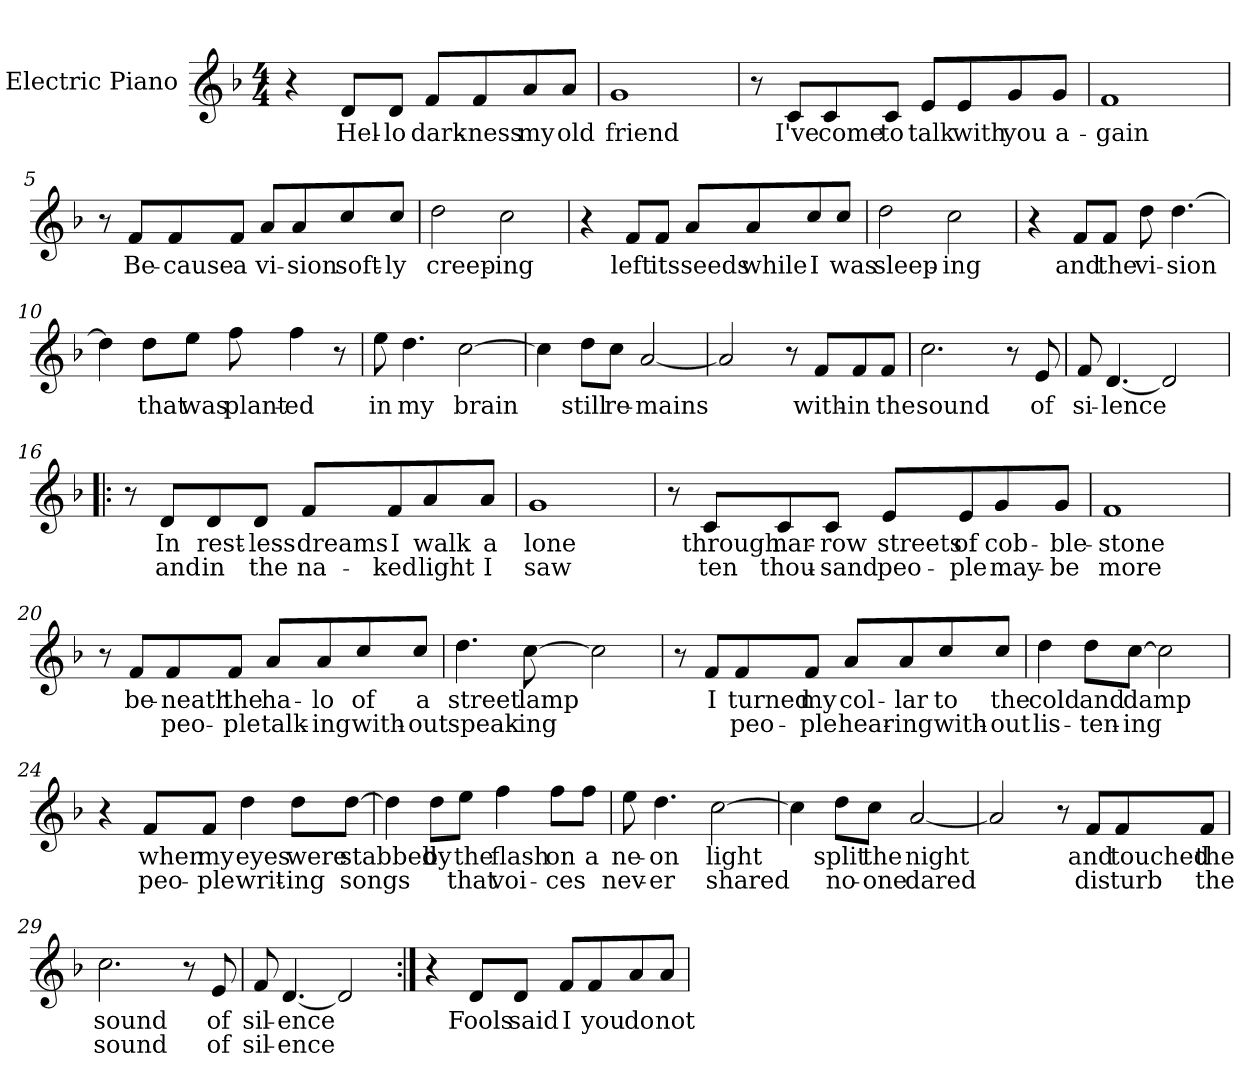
**kern	**text	**text
*part1	*part1	*part1
*staff1	*staff1	*staff1
*I"Electric Piano	*	*
*I'E.Pno	*	*
*clefG2	*	*
*k[b-]	*	*
*F:	*	*
*M4/4	*	*
=1	=1	=1
4r	.	.
!	!LO:LY:b	!
8d/L	Hel-	.
!	!LO:LY:b	!
8d/J	-lo	.
!	!LO:LY:b	!
8f/L	dark-	.
!	!LO:LY:b	!
8f/	-ness	.
!	!LO:LY:b	!
8a/	my	.
!	!LO:LY:b	!
8a/J	old	.
=2	=2	=2
!	!LO:LY:b	!
1g	friend	.
=3	=3	=3
8r	.	.
!	!LO:LY:b	!
8c/L	I've	.
!	!LO:LY:b	!
8c/	come	.
!	!LO:LY:b	!
8c/J	to	.
!	!LO:LY:b	!
8e/L	talk	.
!	!LO:LY:b	!
8e/	with	.
!	!LO:LY:b	!
8g/	you	.
!	!LO:LY:b	!
8g/J	a-	.
=4	=4	=4
!	!LO:LY:b	!
1f	-gain	.
!!LO:LB:g=z
=5	=5	=5
8r	.	.
!	!LO:LY:b	!
8f/L	Be-	.
!	!LO:LY:b	!
8f/	-cause	.
!	!LO:LY:b	!
8f/J	a	.
!	!LO:LY:b	!
8a/L	vi-	.
!	!LO:LY:b	!
8a/	-sion	.
!	!LO:LY:b	!
8cc/	soft-	.
!	!LO:LY:b	!
8cc/J	-ly	.
=6	=6	=6
!	!LO:LY:b	!
2dd\	creep-	.
!	!LO:LY:b	!
2cc\	-ing	.
=7	=7	=7
4r	.	.
!	!LO:LY:b	!
8f/L	left	.
!	!LO:LY:b	!
8f/J	its	.
!	!LO:LY:b	!
8a/L	seeds	.
!	!LO:LY:b	!
8a/	while	.
!	!LO:LY:b	!
8cc/	I	.
!	!LO:LY:b	!
8cc/J	was	.
=8	=8	=8
!	!LO:LY:b	!
2dd\	sleep-	.
!	!LO:LY:b	!
2cc\	-ing	.
!!LO:LB:g=z
=9	=9	=9
4r	.	.
!	!LO:LY:b	!
8f/L	and	.
!	!LO:LY:b	!
8f/J	the	.
!	!LO:LY:b	!
8dd\	vi-	.
!	!LO:LY:b	!
[4.dd\	-sion	.
=10	=10	=10
4dd\]	.	.
!	!LO:LY:b	!
8dd\L	that	.
!	!LO:LY:b	!
8ee\J	was	.
!	!LO:LY:b	!
8ff\	plant-	.
!	!LO:LY:b	!
4ff\	-ed	.
8r	.	.
=11	=11	=11
!	!LO:LY:b	!
8ee\	in	.
!	!LO:LY:b	!
4.dd\	my	.
!	!LO:LY:b	!
[2cc\	brain	.
!!LO:LB:g=z
=12	=12	=12
4cc\]	.	.
!	!LO:LY:b	!
8dd\L	still	.
!	!LO:LY:b	!
8cc\J	re-	.
!	!LO:LY:b	!
[2a/	-mains	.
=13	=13	=13
2a/]	.	.
8r	.	.
!	!LO:LY:b	!
8f/L	with-	.
!	!LO:LY:b	!
8f/	-in	.
!	!LO:LY:b	!
8f/J	the	.
=14	=14	=14
!	!LO:LY:b	!
2.cc\	sound	.
8r	.	.
!	!LO:LY:b	!
8e/	of	.
=15	=15	=15
!	!LO:LY:b	!
8f/	si-	.
!	!LO:LY:b	!
[4.d/	-lence	.
2d/]	.	.
!!LO:LB:g=z
=16!|:	=16!|:	=16!|:
8r	.	.
!	!LO:LY:b	!LO:LY:b
8d/L	In	and
!	!LO:LY:b	!LO:LY:b
8d/	rest-	in
!	!LO:LY:b	!LO:LY:b
8d/J	-less	the
!	!LO:LY:b	!LO:LY:b
8f/L	dreams	na-
!	!LO:LY:b	!LO:LY:b
8f/	I	-ked
!	!LO:LY:b	!LO:LY:b
8a/	walk	light
!	!LO:LY:b	!LO:LY:b
8a/J	a	I
=17	=17	=17
!	!LO:LY:b	!LO:LY:b
1g	lone	saw
=18	=18	=18
8r	.	.
!	!LO:LY:b	!LO:LY:b
8c/L	through	ten
!	!LO:LY:b	!LO:LY:b
8c/	nar-	thou-
!	!LO:LY:b	!LO:LY:b
8c/J	-row	-sand
!	!LO:LY:b	!LO:LY:b
8e/L	streets	peo-
!	!LO:LY:b	!LO:LY:b
8e/	of	-ple
!	!LO:LY:b	!LO:LY:b
8g/	cob-	may-
!	!LO:LY:b	!LO:LY:b
8g/J	-ble-	-be
=19	=19	=19
!	!LO:LY:b	!LO:LY:b
1f	-stone	more
!!LO:LB:g=z
=20	=20	=20
8r	.	.
!	!LO:LY:b	!
8f/L	be-	.
!	!LO:LY:b	!LO:LY:b
8f/	-neath	peo-
!	!LO:LY:b	!LO:LY:b
8f/J	the	-ple
!	!LO:LY:b	!LO:LY:b
8a/L	ha-	talk-
!	!LO:LY:b	!LO:LY:b
8a/	-lo	-ing
!	!LO:LY:b	!LO:LY:b
8cc/	of	with-
!	!LO:LY:b	!LO:LY:b
8cc/J	a	-out
=21	=21	=21
!	!LO:LY:b	!LO:LY:b
4.dd\	street	speak-
!	!LO:LY:b	!LO:LY:b
[8cc\	lamp	-ing
2cc\]	.	.
=22	=22	=22
8r	.	.
!	!LO:LY:b	!
8f/L	I	.
!	!LO:LY:b	!LO:LY:b
8f/	turned	peo-
!	!LO:LY:b	!LO:LY:b
8f/J	my	-ple
!	!LO:LY:b	!LO:LY:b
8a/L	col-	hear-
!	!LO:LY:b	!LO:LY:b
8a/	-lar	-ing
!	!LO:LY:b	!LO:LY:b
8cc/	to	with-
!	!LO:LY:b	!LO:LY:b
8cc/J	the	-out
=23	=23	=23
!	!LO:LY:b	!LO:LY:b
4dd\	cold	lis-
!	!LO:LY:b	!LO:LY:b
8dd\L	and	-ten-
!	!LO:LY:b	!LO:LY:b
[8cc\J	damp	-ing
2cc\]	.	.
!!LO:LB:g=z
=24	=24	=24
4r	.	.
!	!LO:LY:b	!LO:LY:b
8f/L	when	peo-
!	!LO:LY:b	!LO:LY:b
8f/J	my	-ple
!	!LO:LY:b	!LO:LY:b
4dd\	eyes	writ-
!	!LO:LY:b	!LO:LY:b
8dd\L	were	-ing
!	!LO:LY:b	!LO:LY:b
[8dd\J	stabbed	songs
=25	=25	=25
4dd\]	.	.
!	!LO:LY:b	!
8dd\L	by	.
!	!LO:LY:b	!LO:LY:b
8ee\J	the	that
!	!LO:LY:b	!LO:LY:b
4ff\	flash	voi-
!	!LO:LY:b	!LO:LY:b
8ff\L	on	-ces
!	!LO:LY:b	!
8ff\J	a	.
=26	=26	=26
!	!LO:LY:b	!LO:LY:b
8ee\	ne-	nev-
!	!LO:LY:b	!LO:LY:b
4.dd\	-on	-er
!	!LO:LY:b	!LO:LY:b
[2cc\	light	shared
=27	=27	=27
4cc\]	.	.
!	!LO:LY:b	!LO:LY:b
8dd\L	split	no-
!	!LO:LY:b	!LO:LY:b
8cc\J	the	-one
!	!LO:LY:b	!LO:LY:b
[2a/	night	dared
!!LO:PB:g=z
=28	=28	=28
2a/]	.	.
8r	.	.
!	!LO:LY:b	!LO:LY:b
8f/L	and	dis
!	!LO:LY:b	!LO:LY:b
8f/	touched	turb
!	!LO:LY:b	!LO:LY:b
8f/J	the	the
=29	=29	=29
!	!LO:LY:b	!LO:LY:b
2.cc\	sound	sound
8r	.	.
!	!LO:LY:b	!LO:LY:b
8e/	of	of
=30	=30	=30
!	!LO:LY:b	!LO:LY:b
8f/	sil-	sil-
!	!LO:LY:b	!LO:LY:b
[4.d/	-ence	-ence
2d/]	.	.
!!LO:LB:g=z
=31:|!	=31:|!	=31:|!
4r	.	.
!	!LO:LY:b	!
8d/L	Fools	.
!	!LO:LY:b	!
8d/J	said	.
!	!LO:LY:b	!
8f/L	I	.
!	!LO:LY:b	!
8f/	you	.
!	!LO:LY:b	!
8a/	do	.
!	!LO:LY:b	!
8a/J	not	.
=	=	=
*-	*-	*-
